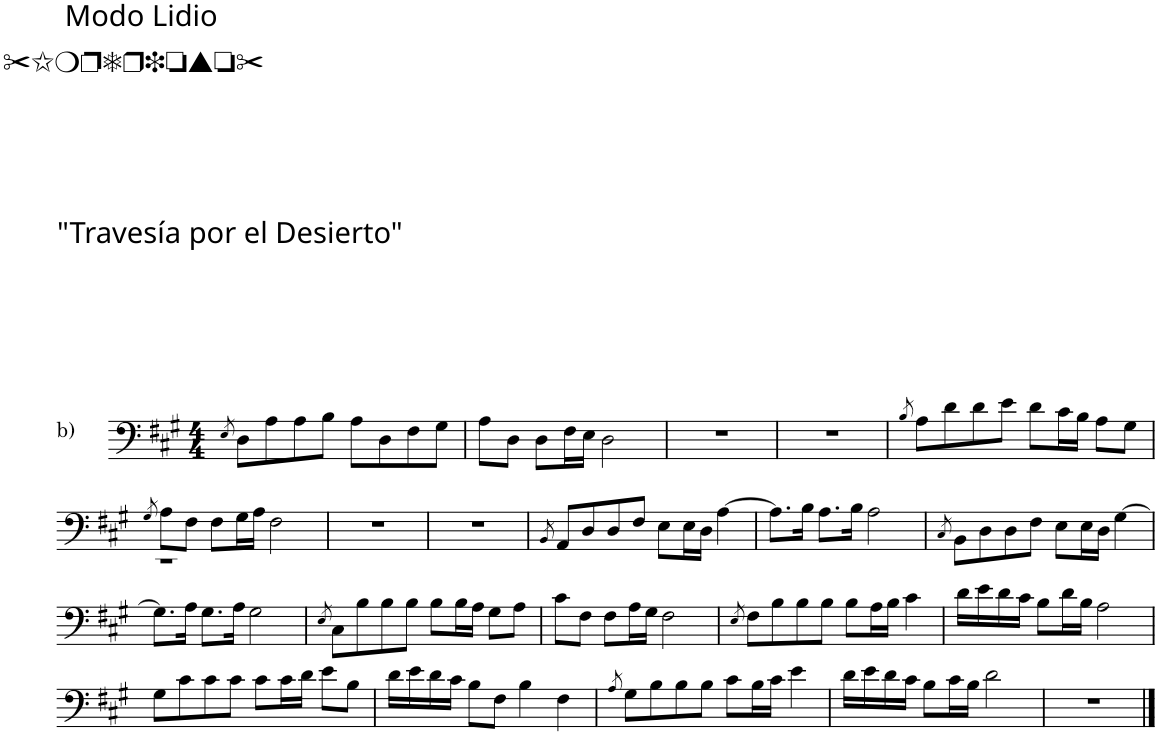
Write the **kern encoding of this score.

**kern
*part1
*staff1
*I"Banjo
*I'Bjo
*stria5
*clefF4
*Trd7c12
*k[f#c#g#]
*M4/4
=1
8qE/
8D\L
8A\
8A\
8B\J
8A\L
8D\
8F#\
8G#\J
=2
8A\L
8D\J
8D\L
16F#\L
16E\JJ
2D\
=3
1r
=4
1r
=5
8qB/
8A\L
8d\
8d\
8e\J
8d\L
16c#\L
16B\JJ
8A\L
8G#\J
!!LO:LB:g=z
=6
8qG#/
*^
8A\L	1r
8F#\J	.
8F#\L	.
16G#\L	.
16A\JJ	.
2F#\	.
*v	*v
=7
1r
=8
1r
=9
8qBB/
8AA/L
8D/
8D/
8F#/J
8E\L
16E\L
16D\JJ
[4A\
=10
8.A\L]
16B\Jk
8.A\L
16B\Jk
2A\
=11
8qC#/
8BB\L
8D\
8D\
8F#\J
8E\L
16E\L
16D\JJ
[4G#\
!!LO:LB:g=z
=12
8.G#\L]
16A\Jk
8.G#\L
16A\Jk
2G#\
=13
8qE/
8C#\L
8B\
8B\
8B\J
8B\L
16B\L
16A\JJ
8G#\L
8A\J
=14
8c#\L
8F#\J
8F#\L
16A\L
16G#\JJ
2F#\
=15
8qE/
8F#\L
8B\
8B\
8B\J
8B\L
16A\L
16B\JJ
4c#\
=16
16d\LL
16e\
16d\
16c#\JJ
8B\L
16d\L
16B\JJ
2A\
!!LO:LB:g=z
=17
8G#\L
8c#\
8c#\
8c#\J
8c#\L
16c#\L
16d\JJ
8e\L
8B\J
=18
16d\LL
16e\
16d\
16c#\JJ
8B\L
8F#\J
4B\
4F#\
=19
8qA/
8G#\L
8B\
8B\
8B\J
8c#\L
16B\L
16c#\JJ
4e\
=20
16d\LL
16e\
16d\
16c#\JJ
8B\L
16c#\L
16B\JJ
2d\
=21
1r
==
*-
